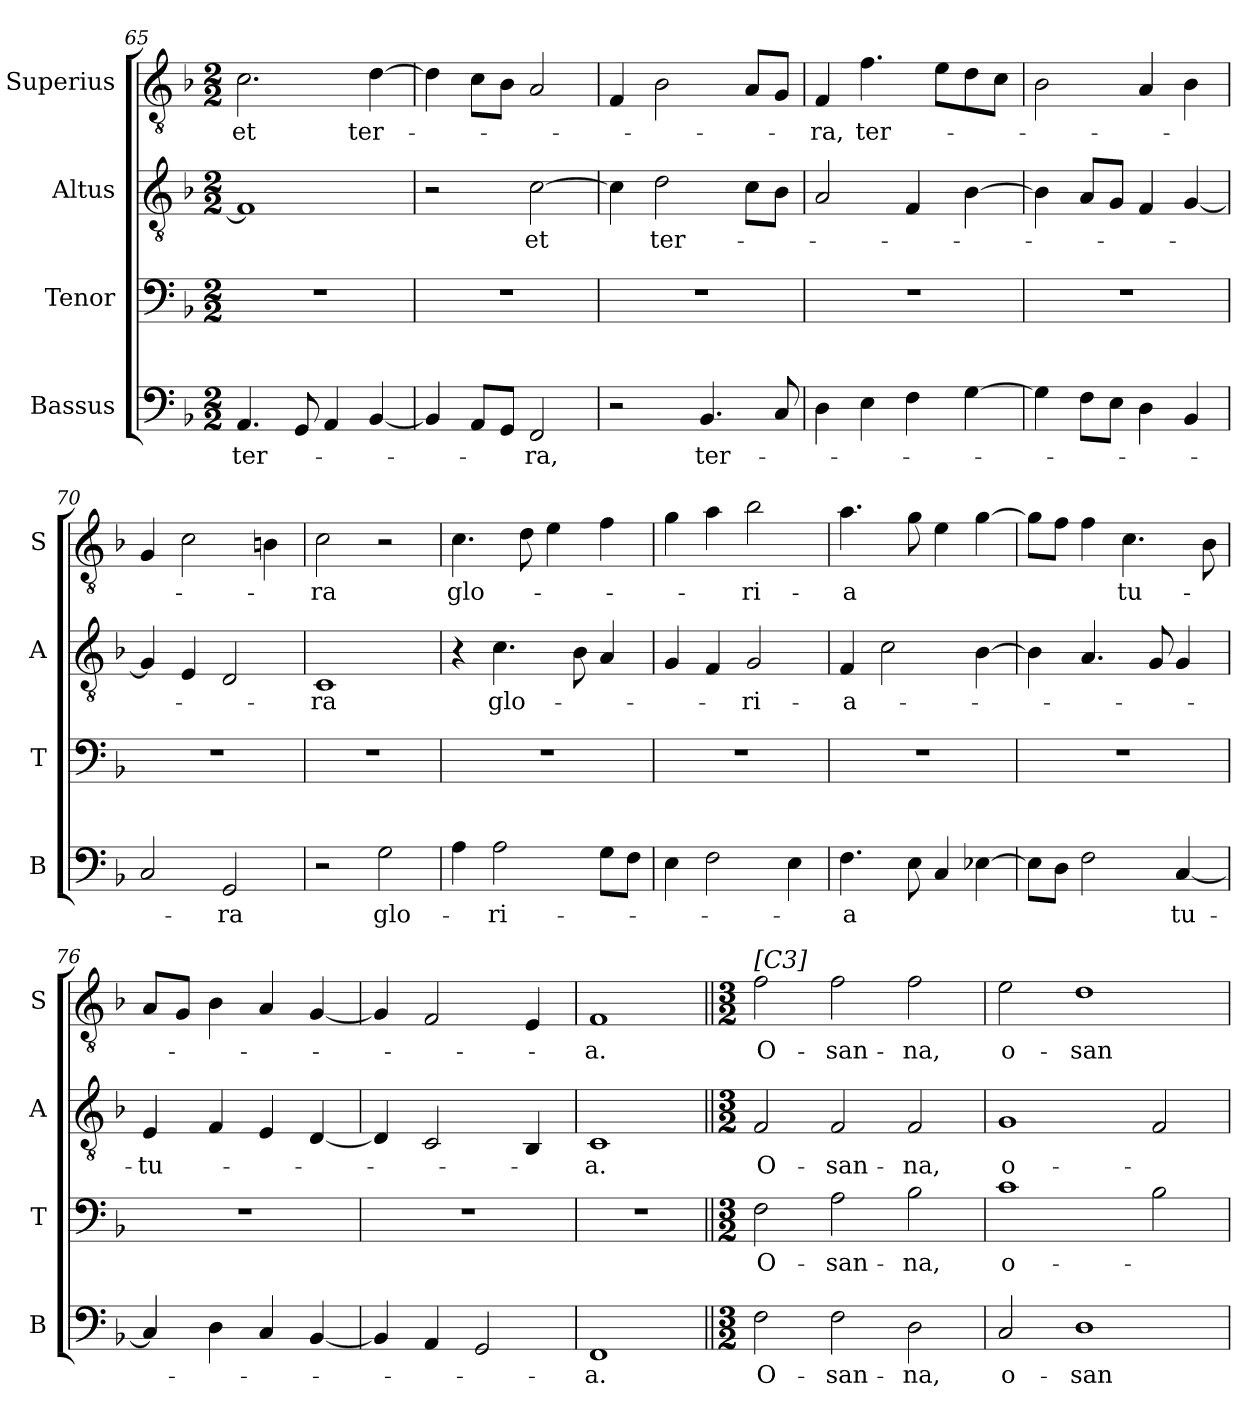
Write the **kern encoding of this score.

**kern	**text	**kern	**text	**kern	**text	**kern	**text
*part4	*part4	*part3	*part3	*part2	*part2	*part1	*part1
*staff4	*staff4	*staff3	*staff3	*staff2	*staff2	*staff1	*staff1
*I"Bassus	*	*I"Tenor	*	*I"Altus	*	*I"Superius	*
*I'B	*	*I'T	*	*I'A	*	*I'S	*
*clefF4	*	*clefF4	*	*clefGv2	*	*clefGv2	*
*k[b-]	*	*k[b-]	*	*k[b-]	*	*k[b-]	*
*M2/2	*	*M2/2	*	*M2/2	*	*M2/2	*
=65	=65	=65	=65	=65	=65	=65	=65
!	!LO:LY:i	!	!	!	!	!	!
4.AA	ter-	1r	.	1F]	.	2.c	et
8GG	.	.	.	.	.	.	.
4AA	.	.	.	.	.	.	.
[4BB-	.	.	.	.	.	[4d	ter-
=66	=66	=66	=66	=66	=66	=66	=66
4BB-]	.	1r	.	2r	.	4d]	.
8AAL	.	.	.	.	.	8cL	.
8GGJ	.	.	.	.	.	8B-J	.
!	!LO:LY:i	!	!	!	!	!	!
2FF	-ra,	.	.	[2c	et	2A	.
=67	=67	=67	=67	=67	=67	=67	=67
2r	.	1r	.	4c]	.	4F	.
.	.	.	.	2d	ter-	2B-	.
4.BB-	ter-	.	.	.	.	.	.
.	.	.	.	8cL	.	8AL	.
8C	.	.	.	8B-J	.	8GJ	.
=68	=68	=68	=68	=68	=68	=68	=68
!	!	!	!	!	!	!	!LO:LY:i
4D	.	1r	.	2A	.	4F	-ra,
!	!	!	!	!	!	!	!LO:LY:i
4E	.	.	.	.	.	4.f	ter-
4F	.	.	.	4F	.	.	.
.	.	.	.	.	.	8eL	.
[4G	.	.	.	[4B-	.	8d	.
.	.	.	.	.	.	8cJ	.
=69	=69	=69	=69	=69	=69	=69	=69
4G]	.	1r	.	4B-]	.	2B-	.
8FL	.	.	.	8AL	.	.	.
8EJ	.	.	.	8GJ	.	.	.
4D	.	.	.	4F	.	4A	.
4BB-	.	.	.	[4G	.	4B-	.
=70	=70	=70	=70	=70	=70	=70	=70
2C	.	1r	.	4G]	.	4G	.
.	.	.	.	4E	.	2c	.
2GG	-ra	.	.	2D	.	.	.
.	.	.	.	.	.	4Bn	.
=71	=71	=71	=71	=71	=71	=71	=71
2r	.	1r	.	1C	-ra	2c	-ra
2G	glo-	.	.	.	.	2r	.
=72	=72	=72	=72	=72	=72	=72	=72
4A	.	1r	.	4r	.	4.c	glo-
2A	-ri-	.	.	4.c	glo-	.	.
.	.	.	.	.	.	8d	.
.	.	.	.	.	.	4e	.
.	.	.	.	8B-	.	.	.
8GL	.	.	.	4A	.	4f	.
8FJ	.	.	.	.	.	.	.
=73	=73	=73	=73	=73	=73	=73	=73
4E	.	1r	.	4G	.	4g	.
2F	.	.	.	4F	.	4a	.
.	.	.	.	2G	-ri-	2b-	-ri-
4E	.	.	.	.	.	.	.
=74	=74	=74	=74	=74	=74	=74	=74
4.F	-a	1r	.	4F	-a-	4.a	-a
.	.	.	.	2c	.	.	.
8E	.	.	.	.	.	8g	.
4C	.	.	.	.	.	4e	.
[4E-X	.	.	.	[4B-	.	[4g	.
=75	=75	=75	=75	=75	=75	=75	=75
8E-L]	.	1r	.	4B-]	.	8gL]	.
8DJ	.	.	.	.	.	8fJ	.
2F	.	.	.	4.A	.	4f	.
.	.	.	.	.	.	4.c	tu-
.	.	.	.	8G	.	.	.
[4C	tu-	.	.	4G	.	.	.
.	.	.	.	.	.	8B-	.
=76	=76	=76	=76	=76	=76	=76	=76
4C]	.	1r	.	4E	-tu-	8AL	.
.	.	.	.	.	.	8GJ	.
4D	.	.	.	4F	.	4B-	.
4C	.	.	.	4E	.	4A	.
[4BB-	.	.	.	[4D	.	[4G	.
=77	=77	=77	=77	=77	=77	=77	=77
4BB-]	.	1r	.	4D]	.	4G]	.
4AA	.	.	.	2C	.	2F	.
2GG	.	.	.	.	.	.	.
.	.	.	.	4BB-	.	4E	.
=78	=78	=78	=78	=78	=78	=78	=78
1FF	-a.	1r	.	1C	-a.	1F	-a.
=79||	=79||	=79||	=79||	=79||	=79||	=79||	=79||
*M3/2	*	*M3/2	*	*M3/2	*	*M3/2	*
!	!	!	!	!	!	!LO:TX:a:t=[C3]	!
!	!	!	!LO:LY:i	!	!	!	!
2F	O-	2F	O-	2F	O-	2f	O-
!	!	!	!LO:LY:i	!	!	!	!
2F	-san-	2A	-san-	2F	-san-	2f	-san-
!	!LO:LY:i	!	!LO:LY:i	!	!	!	!LO:LY:i
2D	-na,	2B-	-na,	2F	-na,	2f	-na,
=80	=80	=80	=80	=80	=80	=80	=80
!	!LO:LY:i	!	!LO:LY:i	!	!LO:LY:i	!	!LO:LY:i
2C	o-	1c	o-	1G	o-	2e	o-
!	!LO:LY:i	!	!	!	!	!	!LO:LY:i
1D	-san-	.	.	.	.	1d	-san-
.	.	2B-	.	2F	.	.	.
=	=	=	=	=	=	=	=
*-	*-	*-	*-	*-	*-	*-	*-
